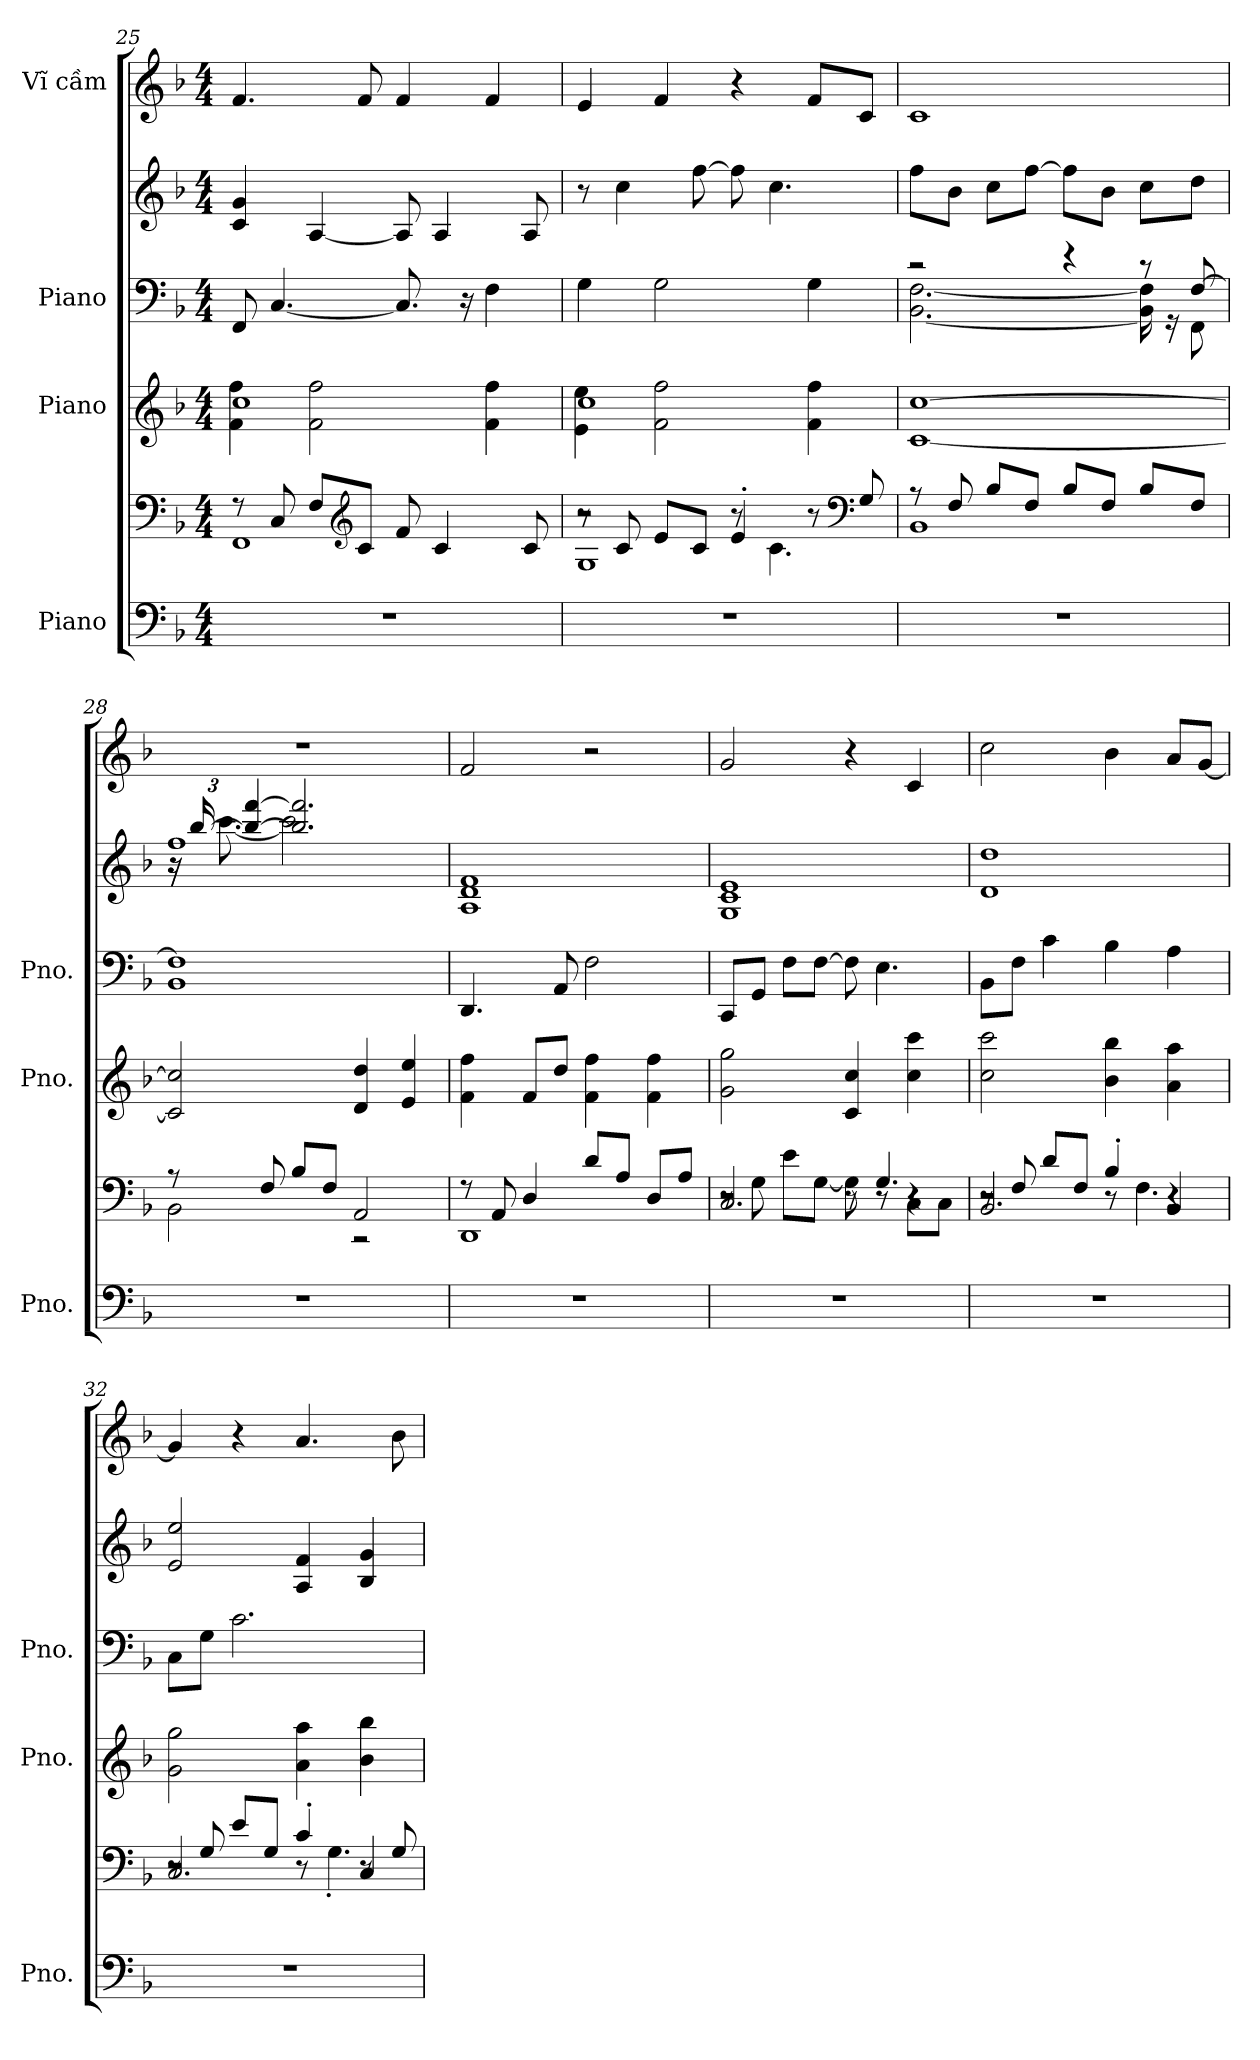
**kern	**kern	**kern	**kern	**kern	**kern
*part4	*part4	*part3	*part2	*part2	*part1
*staff6	*staff5	*staff4	*staff3	*staff2	*staff1
*I"Piano	*	*I"Piano	*I"Piano	*	*I"Vĩ cầm
*I'Pno.	*	*I'Pno.	*I'Pno.	*	*
*clefF4	*clefF4	*clefG2	*clefF4	*clefG2	*clefG2
*k[b-]	*k[b-]	*k[b-]	*k[b-]	*k[b-]	*k[b-]
*M4/4	*M4/4	*M4/4	*M4/4	*M4/4	*M4/4
=25	=25	=25	=25	=25	=25
*	*^	*^	*	*	*
1r	8r	1FF	1cc	4f\ 4ff\	8FF/	4c/ 4g/	4.f/
.	8C/	.	.	.	[4.C/	.	.
.	8F/L	.	.	2f\ 2ff\	.	[4A/	.
*	*clefG2	*	*	*	*	*	*
.	8c/J	.	.	.	.	.	8f/
.	8f/	.	.	.	8.C/]	8A/]	4f/
.	4c/	.	.	.	.	4A/	.
.	.	.	.	.	16r	.	.
.	.	.	.	4f\ 4ff\	4F\	.	4f/
.	8c/	.	.	.	.	8A/	.
=26	=26	=26	=26	=26	=26	=26	=26
*	*	*^	*	*	*	*	*
1r	8r	2r	1G	1cc	4e\ 4ee\	4G\	8r	4e/
.	8c/	.	.	.	.	.	4cc\	.
.	8e/L	.	.	.	2f\ 2ff\	2G\	.	4f/
.	8c/J	.	.	.	.	.	[8ff\	.
.	4e'/	8r	.	.	.	.	8ff\]	4r
.	.	4.c\	.	.	.	.	4.cc\	.
.	8r	.	.	.	4f\ 4ff\	4G\	.	8f/L
*	*clefF4	*	*	*	*	*	*	*
.	8G/	.	.	.	.	.	.	8c/J
*	*	*v	*v	*	*	*	*	*
*	*	*	*v	*v	*	*	*
=27	=27	=27	=27	=27	=27	=27
*	*	*	*	*^	*	*
1r	8r	1BB-	[1c [1cc	2r	[2.BB-\ [2.F\	8ff\L	1c
.	8F/	.	.	.	.	8b-\J	.
.	8B-/L	.	.	.	.	8cc\L	.
.	8F/J	.	.	.	.	[8ff\J	.
.	8B-/L	.	.	4r	.	8ff\L]	.
.	8F/J	.	.	.	.	8b-\J	.
.	8B-/L	.	.	8r	16BB-\] 16F\]	8cc\L	.
.	.	.	.	.	16r	.	.
.	8F/J	.	.	[8F/	8FF\	8dd\J	.
=28	=28	=28	=28	=28	=28	=28	=28
*	*	*	*	*	*	*Xbrackettup	*
*	*	*	*	*	*	*^	*
*	*	*	*	*	*	*	*^	*
1r	8r	2BB-\	2c/] 2cc/]	1F]	1BB-	24r	16r	1ff	1r
.	.	.	.	.	.	[24bb-/	.	.	.
.	.	.	.	.	.	.	[8.ccc\	.	.
.	.	.	.	.	.	6bb-/_ [6fff/	.	.	.
.	8F/	.	.	.	.	.	.	.	.
.	8B-/L	.	.	.	.	2.bb-/] 2.fff/]	2.ccc\]	.	.
.	8F/J	.	.	.	.	.	.	.	.
.	2AA/	2r	4d/ 4dd/	.	.	.	.	.	.
.	.	.	4e/ 4ee/	.	.	.	.	.	.
*	*	*	*	*v	*v	*	*	*	*
*	*	*	*	*	*v	*v	*v	*
=29	=29	=29	=29	=29	=29	=29
1r	8r	1DD	4f\ 4ff\	4.DD/	1A 1d 1f	2f/
.	8AA/	.	.	.	.	.
.	4D/	.	8f/L	.	.	.
.	.	.	8dd/J	8AA/	.	.
.	8d/L	.	4f\ 4ff\	2F\	.	2r
.	8A/J	.	.	.	.	.
.	8D/L	.	4f\ 4ff\	.	.	.
.	8A/J	.	.	.	.	.
!!LO:LB:g=z
=30	=30	=30	=30	=30	=30	=30
*	*	*^	*	*	*	*
1r	2r	8r	2.C/	2g\ 2gg\	8CC/L	1G 1c 1e	2g/
.	.	8G\	.	.	8GG/J	.	.
.	.	8e\L	.	.	8F\L	.	.
.	.	[8G\J	.	.	[8F\J	.	.
.	8r	8G\]	.	4c/ 4cc/	8F\]	.	4r
.	4.G/	8r	.	.	4.E\	.	.
.	.	8C\L	4r	4cc\ 4ccc\	.	.	4c/
.	.	8C\J	.	.	.	.	.
=31	=31	=31	=31	=31	=31	=31	=31
1r	8r	2r	2.BB-/	2cc\ 2ccc\	8BB-\L	1d 1dd	2cc\
.	8F/	.	.	.	8F\J	.	.
.	8d/L	.	.	.	4c\	.	.
.	8F/J	.	.	.	.	.	.
.	4B-'/	8r	.	4b-\ 4bb-\	4B-\	.	4b-\
.	.	4.F\	.	.	.	.	.
.	4BB-/	.	4r	4a\ 4aa\	4A\	.	8a/L
.	.	.	.	.	.	.	[8g/J
=32	=32	=32	=32	=32	=32	=32	=32
1r	8r	2r	2.C/	2g\ 2gg\	8C\L	2e/ 2ee/	4g/]
.	8G/	.	.	.	8G\J	.	.
.	8e/L	.	.	.	2.c\	.	4r
.	8G/J	.	.	.	.	.	.
.	4c'/	8r	.	4a\ 4aa\	.	4A/ 4f/	4.a/
.	.	4.G'\	.	.	.	.	.
.	8r	.	4C/	4b-\ 4bb-\	.	4B-/ 4g/	.
.	8G/	.	.	.	.	.	8b-\
*	*v	*v	*v	*	*	*	*
=	=	=	=	=	=
*-	*-	*-	*-	*-	*-
